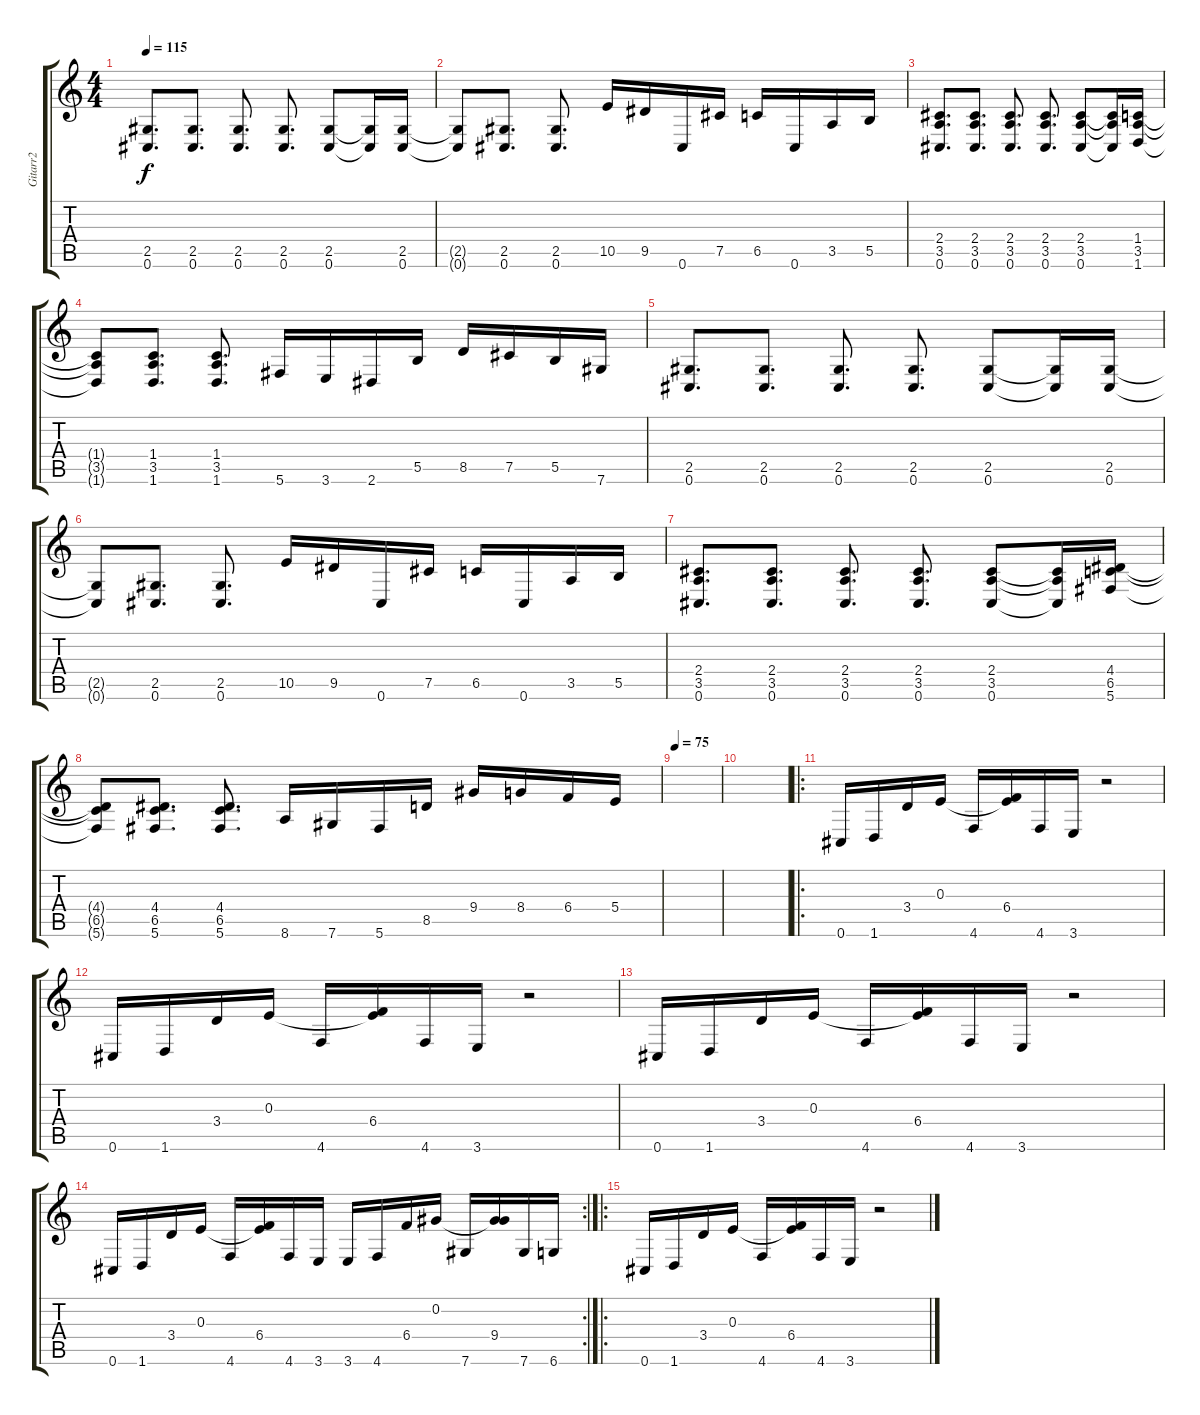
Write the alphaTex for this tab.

\track ("Gitarr2" "Gitarr2") {instrument overdrivenguitar}
\staff {score tabs}
\tuning (Db4 Ab3 E3 B2 Gb2 Db2) {hide}
\ts (4 4)
\tempo 115
\clef g2
\ks c
(2.5 0.6).8{d dy f} (2.5 0.6).8{d} (2.5 0.6).8{d} (2.5 0.6).8{d} (2.5 0.6).8 (2.5{t} 0.6{t}).16 (2.5 0.6).16 |
(2.5{t} 0.6{t}).8 (2.5 0.6).8{d} (2.5 0.6).8{d} 10.5.16 9.5.16 0.6.16 7.5.16 6.5.16 0.6.16 3.5.16 5.5.16 |
(2.4 3.5 0.6).8{d} (2.4 3.5 0.6).8{d} (2.4 3.5 0.6).8{d} (2.4 3.5 0.6).8{d} (2.4 3.5 0.6).8 (2.4{t} 3.5{t} 0.6{t}).16 (1.4 3.5 1.6).16 |
(1.4{t} 3.5{t} 1.6{t}).8 (1.4 3.5 1.6).8{d} (1.4 3.5 1.6).8{d} 5.6.16 3.6.16 2.6.16 5.5.16 8.5.16 7.5.16 5.5.16 7.6.16 |
(2.5 0.6).8{d} (2.5 0.6).8{d} (2.5 0.6).8{d} (2.5 0.6).8{d} (2.5 0.6).8 (2.5{t} 0.6{t}).16 (2.5 0.6).16 |
(2.5{t} 0.6{t}).8 (2.5 0.6).8{d} (2.5 0.6).8{d} 10.5.16 9.5.16 0.6.16 7.5.16 6.5.16 0.6.16 3.5.16 5.5.16 |
(2.4 3.5 0.6).8{d} (2.4 3.5 0.6).8{d} (2.4 3.5 0.6).8{d} (2.4 3.5 0.6).8{d} (2.4 3.5 0.6).8 (2.4{t} 3.5{t} 0.6{t}).16 (4.4 6.5 5.6).16 |
(4.4{t} 6.5{t} 5.6{t}).8 (4.4 6.5 5.6).8{d} (4.4 6.5 5.6).8{d} 8.6.16 7.6.16 5.6.16 8.5.16 9.4.16 8.4.16 6.4.16 5.4.16 |
\tempo 75
|
|
\ro
0.6.16 1.6.16 3.4.16 0.3.16 4.6.16 (0.3{t} 6.4).16 4.6.16 3.6.16 r.2 |
0.6.16 1.6.16 3.4.16 0.3.16 4.6.16 (0.3{t} 6.4).16 4.6.16 3.6.16 r.2 |
0.6.16 1.6.16 3.4.16 0.3.16 4.6.16 (0.3{t} 6.4).16 4.6.16 3.6.16 r.2 |
\rc 2
0.6.16 1.6.16 3.4.16 0.3.16 4.6.16 (0.3{t} 6.4).16 4.6.16 3.6.16 3.6.16 4.6.16 6.4.16 0.2.16 7.6.16 (0.2{t} 9.4).16 7.6.16 6.6.16 |
\ro
0.6.16 1.6.16 3.4.16 0.3.16 4.6.16 (0.3{t} 6.4).16 4.6.16 3.6.16 r.2
